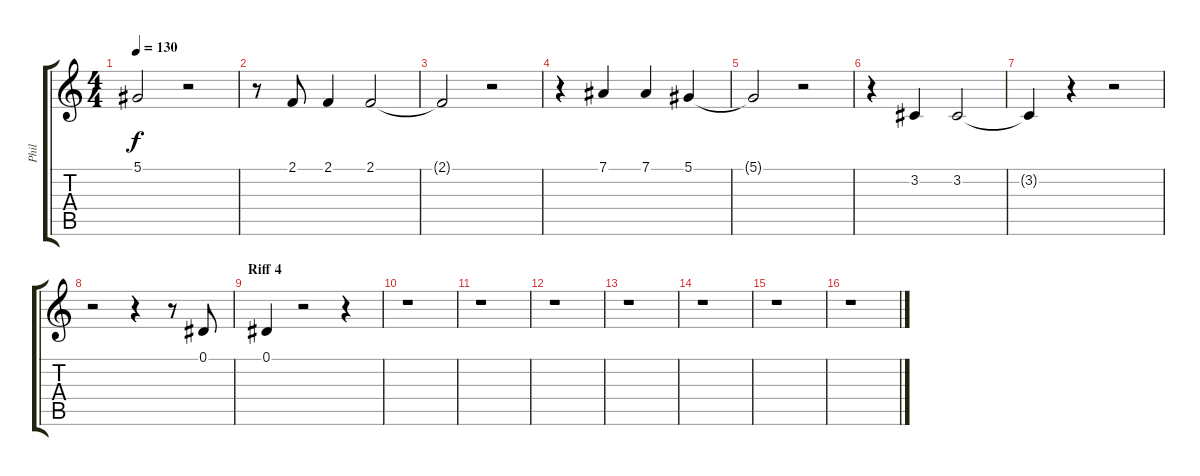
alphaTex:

\track ("Phil" "Phil") {instrument baritonesax}
\staff {score tabs}
\tuning (Eb4 Bb3 Gb3 Db3 Ab2 Eb2) {hide}
\ts (4 4)
\tempo 130
\clef g2
\ks c
5.1{t}.2{dy f} r.2 |
r.8 2.1.8 2.1.4 2.1.2 |
2.1{t}.2 r.2 |
r.4 7.1.4 7.1.4 5.1.4 |
5.1{t}.2 r.2 |
r.4 3.2.4 3.2.2 |
3.2{t}.4 r.4 r.2 |
r.2 r.4 r.8 0.1.8 |
\section ("" "Riff 4")
0.1.4 r.2 r.4 |
r.1 |
r.1 |
r.1 |
r.1 |
r.1 |
r.1 |
r.1
